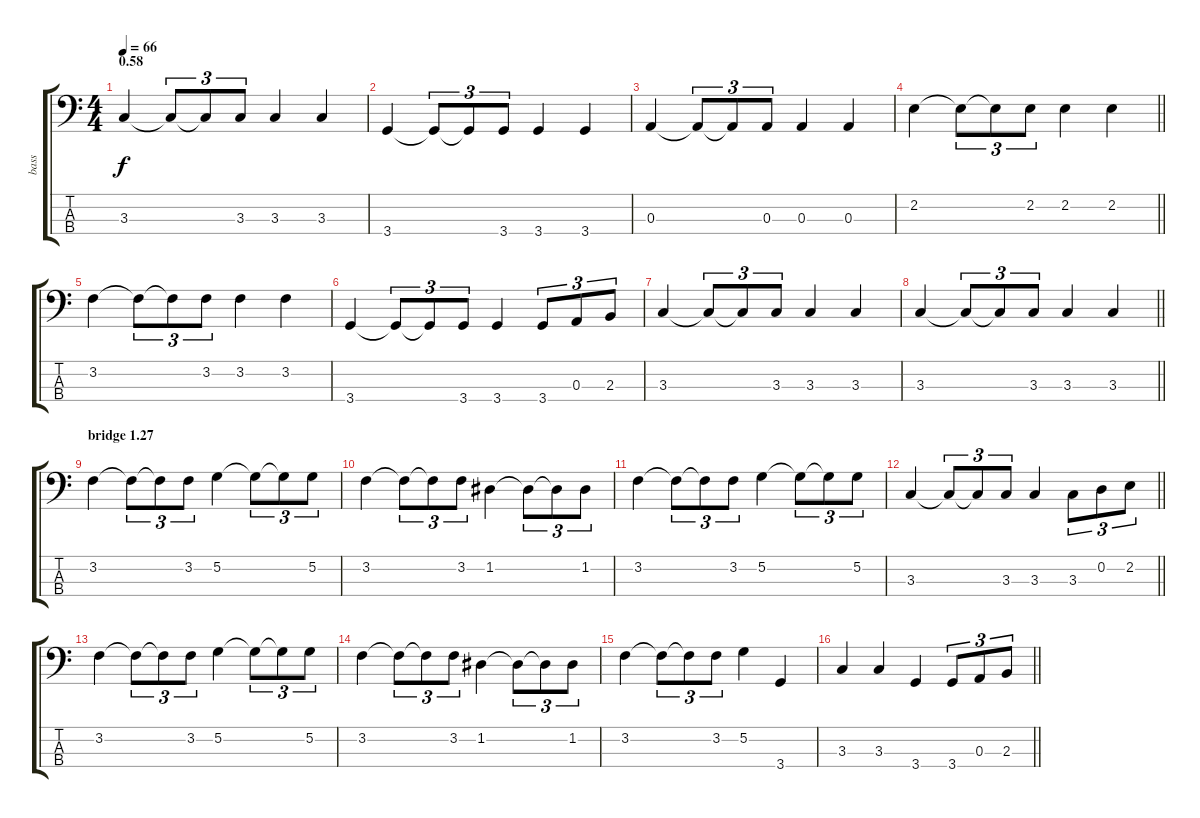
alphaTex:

\track ("bass" "bass") {instrument acousticbass}
\staff {score tabs}
\tuning (G2 D2 A1 E1) {hide}
\ts (4 4)
\section ("" "0.58")
\tempo 66
\clef f4
\ks c
3.3.4{dy f} 3.3{t}.8{tu (3 2)} 3.3{t}.8{tu (3 2)} 3.3.8{tu (3 2)} 3.3.4 3.3.4 |
3.4.4 3.4{t}.8{tu (3 2)} 3.4{t}.8{tu (3 2)} 3.4.8{tu (3 2)} 3.4.4 3.4.4 |
0.3.4 0.3{t}.8{tu (3 2)} 0.3{t}.8{tu (3 2)} 0.3.8{tu (3 2)} 0.3.4 0.3.4 |
\barLineRight lightlight
2.2.4 2.2{t}.8{tu (3 2)} 2.2{t}.8{tu (3 2)} 2.2.8{tu (3 2)} 2.2.4 2.2.4 |
3.2.4 3.2{t}.8{tu (3 2)} 3.2{t}.8{tu (3 2)} 3.2.8{tu (3 2)} 3.2.4 3.2.4 |
3.4.4 3.4{t}.8{tu (3 2)} 3.4{t}.8{tu (3 2)} 3.4.8{tu (3 2)} 3.4.4 3.4.8{tu (3 2)} 0.3.8{tu (3 2)} 2.3.8{tu (3 2)} |
3.3.4 3.3{t}.8{tu (3 2)} 3.3{t}.8{tu (3 2)} 3.3.8{tu (3 2)} 3.3.4 3.3.4 |
\barLineRight lightlight
3.3.4 3.3{t}.8{tu (3 2)} 3.3{t}.8{tu (3 2)} 3.3.8{tu (3 2)} 3.3.4 3.3.4 |
\section ("" "bridge 1.27")
3.2.4 3.2{t}.8{tu (3 2)} 3.2{t}.8{tu (3 2)} 3.2.8{tu (3 2)} 5.2.4 5.2{t}.8{tu (3 2)} 5.2{t}.8{tu (3 2)} 5.2.8{tu (3 2)} |
3.2.4 3.2{t}.8{tu (3 2)} 3.2{t}.8{tu (3 2)} 3.2.8{tu (3 2)} 1.2.4 1.2{t}.8{tu (3 2)} 1.2{t}.8{tu (3 2)} 1.2.8{tu (3 2)} |
3.2.4 3.2{t}.8{tu (3 2)} 3.2{t}.8{tu (3 2)} 3.2.8{tu (3 2)} 5.2.4 5.2{t}.8{tu (3 2)} 5.2{t}.8{tu (3 2)} 5.2.8{tu (3 2)} |
\barLineRight lightlight
3.3.4 3.3{t}.8{tu (3 2)} 3.3{t}.8{tu (3 2)} 3.3.8{tu (3 2)} 3.3.4 3.3.8{tu (3 2)} 0.2.8{tu (3 2)} 2.2.8{tu (3 2)} |
3.2.4 3.2{t}.8{tu (3 2)} 3.2{t}.8{tu (3 2)} 3.2.8{tu (3 2)} 5.2.4 5.2{t}.8{tu (3 2)} 5.2{t}.8{tu (3 2)} 5.2.8{tu (3 2)} |
3.2.4 3.2{t}.8{tu (3 2)} 3.2{t}.8{tu (3 2)} 3.2.8{tu (3 2)} 1.2.4 1.2{t}.8{tu (3 2)} 1.2{t}.8{tu (3 2)} 1.2.8{tu (3 2)} |
3.2.4 3.2{t}.8{tu (3 2)} 3.2{t}.8{tu (3 2)} 3.2.8{tu (3 2)} 5.2.4 3.4.4 |
\barLineRight lightlight
3.3.4 3.3.4 3.4.4 3.4.8{tu (3 2)} 0.3.8{tu (3 2)} 2.3.8{tu (3 2)}
